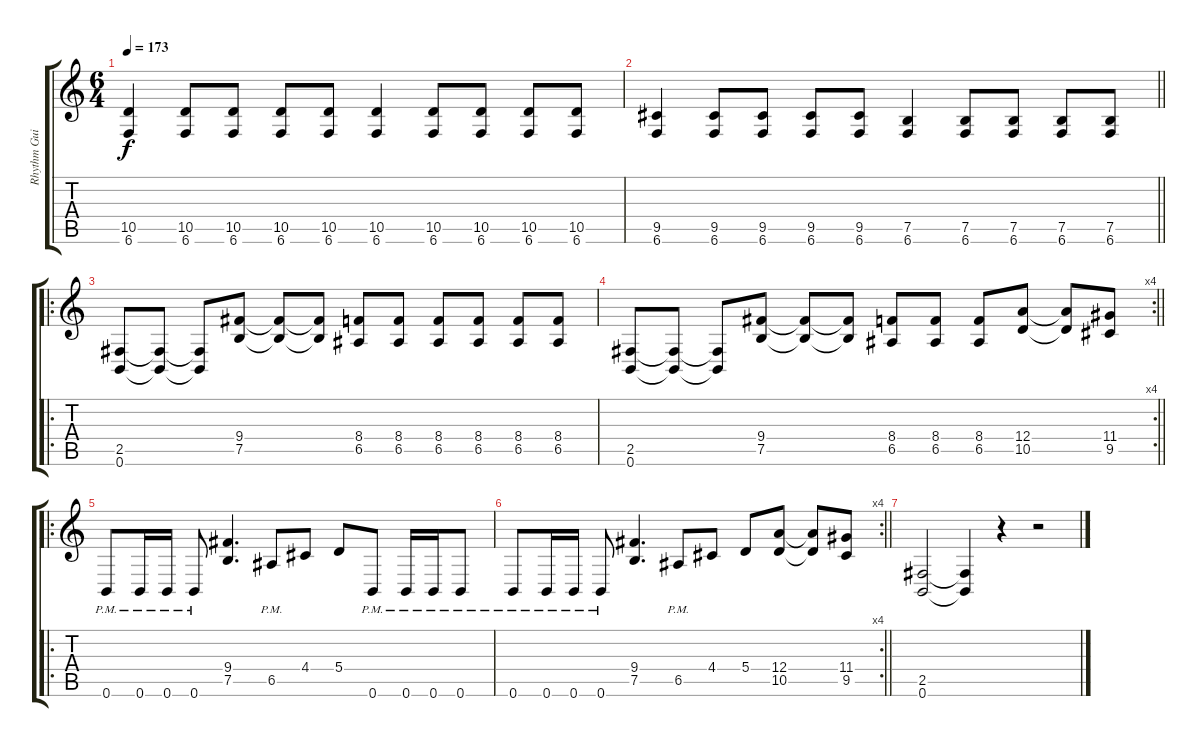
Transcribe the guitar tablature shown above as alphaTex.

\track ("Rhythm Guitar 1" "Rhythm Gui") {instrument distortionguitar}
\staff {score tabs}
\tuning (B3 Gb3 D3 A2 E2 B1) {hide}
\ts (6 4)
\tempo 173
\clef g2
\ks c
(10.5 6.6).4{dy f} (10.5 6.6).8 (10.5 6.6).8 (10.5 6.6).8 (10.5 6.6).8 (10.5 6.6).4 (10.5 6.6).8 (10.5 6.6).8 (10.5 6.6).8 (10.5 6.6).8 |
\barLineRight lightlight
(9.5 6.6).4 (9.5 6.6).8 (9.5 6.6).8 (9.5 6.6).8 (9.5 6.6).8 (7.5 6.6).4 (7.5 6.6).8 (7.5 6.6).8 (7.5 6.6).8 (7.5 6.6).8 |
\ro
\section ("" "")
(2.5 0.6).8{instrument distortionguitar} (2.5{t} 0.6{t}).8 (2.5{t} 0.6{t}).8 (9.4 7.5).8 (9.4{t} 7.5{t}).8 (9.4{t} 7.5{t}).8 (8.4 6.5).8 (8.4 6.5).8 (8.4 6.5).8 (8.4 6.5).8 (8.4 6.5).8 (8.4 6.5).8 |
\rc 4
\barLineRight lightlight
(2.5 0.6).8 (2.5{t} 0.6{t}).8 (2.5{t} 0.6{t}).8 (9.4 7.5).8 (9.4{t} 7.5{t}).8 (9.4{t} 7.5{t}).8 (8.4 6.5).8 (8.4 6.5).8 (8.4 6.5).8 (12.4 10.5).8 (12.4{t} 10.5{t}).8 (11.4 9.5).8 |
\ro
\section ("" "")
0.6{pm}.8{instrument distortionguitar} 0.6{pm}.16 0.6{pm}.16 0.6{pm}.8 (9.4 7.5).4{d} 6.5{pm}.8 4.4.8 5.4.8 0.6{pm}.8 0.6{pm}.16 0.6{pm}.16 0.6{pm}.8 |
\rc 4
\barLineRight lightlight
0.6{pm}.8 0.6{pm}.16 0.6{pm}.16 0.6{pm}.8 (9.4 7.5).4{d} 6.5{pm}.8 4.4.8 5.4.8 (12.4 10.5).8 (12.4{t} 10.5{t}).8 (11.4 9.5).8 |
\section ("" "")
(2.5 0.6).2 (2.5{t} 0.6{t}).4 r.4 r.2
